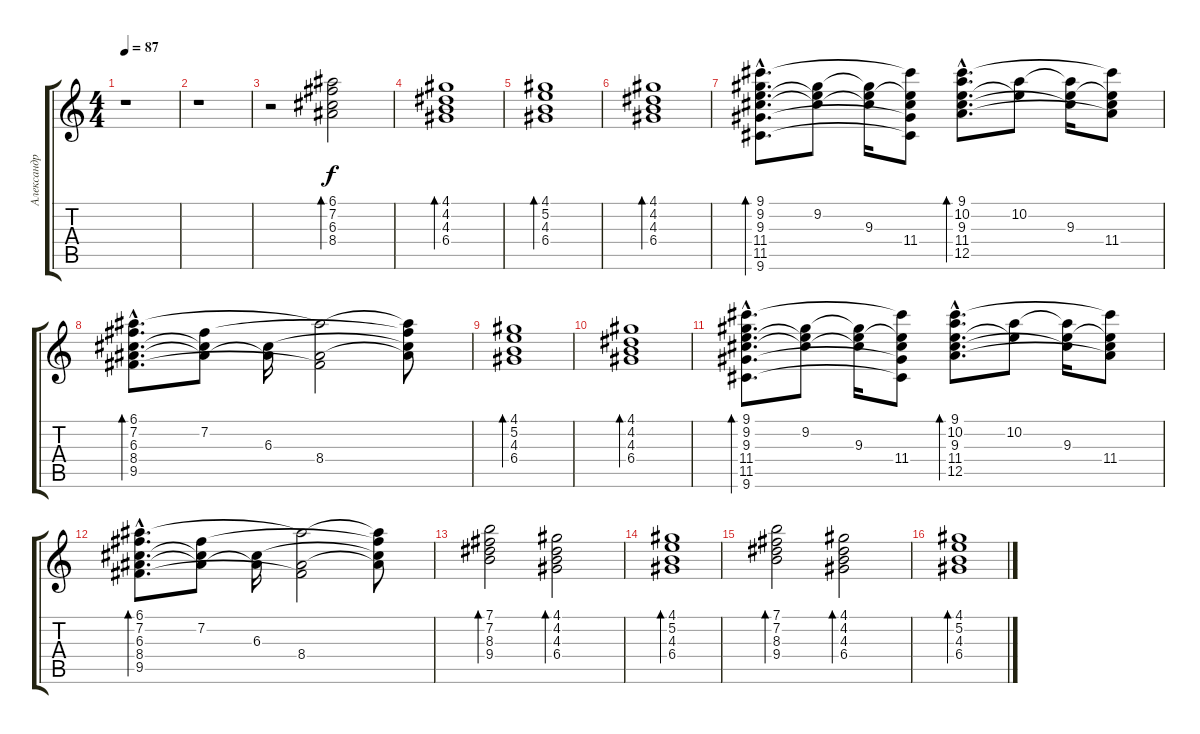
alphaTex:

\track ("Александр Голант (2)" "Александр ") {instrument electricguitarclean}
\staff {score tabs}
\tuning (E4 B3 G3 D3 A2 E2) {hide}
\ts (4 4)
\tempo 87
\clef g2
\ks c
r.1{dy f} |
r.1 |
r.2 (6.1 7.2 6.3 8.4).2{bd 120} |
(4.1 4.2 4.3 6.4).1{bd 120} |
(4.1 5.2 4.3 6.4).1{bd 120} |
(4.1 4.2 4.3 6.4).1{bd 120} |
(9.1{hac} 9.2{hac} 9.3{hac} 11.4{hac} 11.5{hac} 9.6{hac}).8{d bd 120} (9.2 9.3{t} 11.4{t}).8 (9.2{t} 9.3 11.4{t}).16 (9.1{t} 9.3{t} 11.4 11.5{t} 9.6{t}).8 (9.1{hac} 10.2{hac} 9.3{hac} 11.4{hac} 12.5{hac}).8{d bd 120} (10.2 9.3{t}).8 (10.2{t} 9.3 11.4{t}).16 (9.1{t} 9.3{t} 11.4 12.5{t}).8 |
(6.1{hac} 7.2{hac} 6.3{hac} 8.4{hac} 9.5{hac}).8{d bd 120} (7.2 6.3{t} 8.4{t}).8 (6.3 8.4{t}).16 (6.1{t} 8.4 9.5{t}).2 (6.1{t} 7.2{t} 6.3{t} 8.4{t}).8 |
(4.1 5.2 4.3 6.4).1{bd 120} |
(4.1 4.2 4.3 6.4).1{bd 120} |
(9.1{hac} 9.2{hac} 9.3{hac} 11.4{hac} 11.5{hac} 9.6{hac}).8{d bd 120} (9.2 9.3{t} 11.4{t}).8 (9.2{t} 9.3 11.4{t}).16 (9.1{t} 9.3{t} 11.4 11.5{t} 9.6{t}).8 (9.1{hac} 10.2{hac} 9.3{hac} 11.4{hac} 12.5{hac}).8{d bd 120} (10.2 9.3{t}).8 (10.2{t} 9.3 11.4{t}).16 (9.1{t} 9.3{t} 11.4 12.5{t}).8 |
(6.1{hac} 7.2{hac} 6.3{hac} 8.4{hac} 9.5{hac}).8{d bd 120} (7.2 6.3{t} 8.4{t}).8 (6.3 8.4{t}).16 (6.1{t} 8.4 9.5{t}).2 (6.1{t} 7.2{t} 6.3{t} 8.4{t}).8 |
(7.1 7.2 8.3 9.4).2{bd 120} (4.1 4.2 4.3 6.4).2{bd 120} |
(4.1 5.2 4.3 6.4).1{bd 120} |
(7.1 7.2 8.3 9.4).2{bd 120} (4.1 4.2 4.3 6.4).2{bd 120} |
(4.1 5.2 4.3 6.4).1{bd 120}
